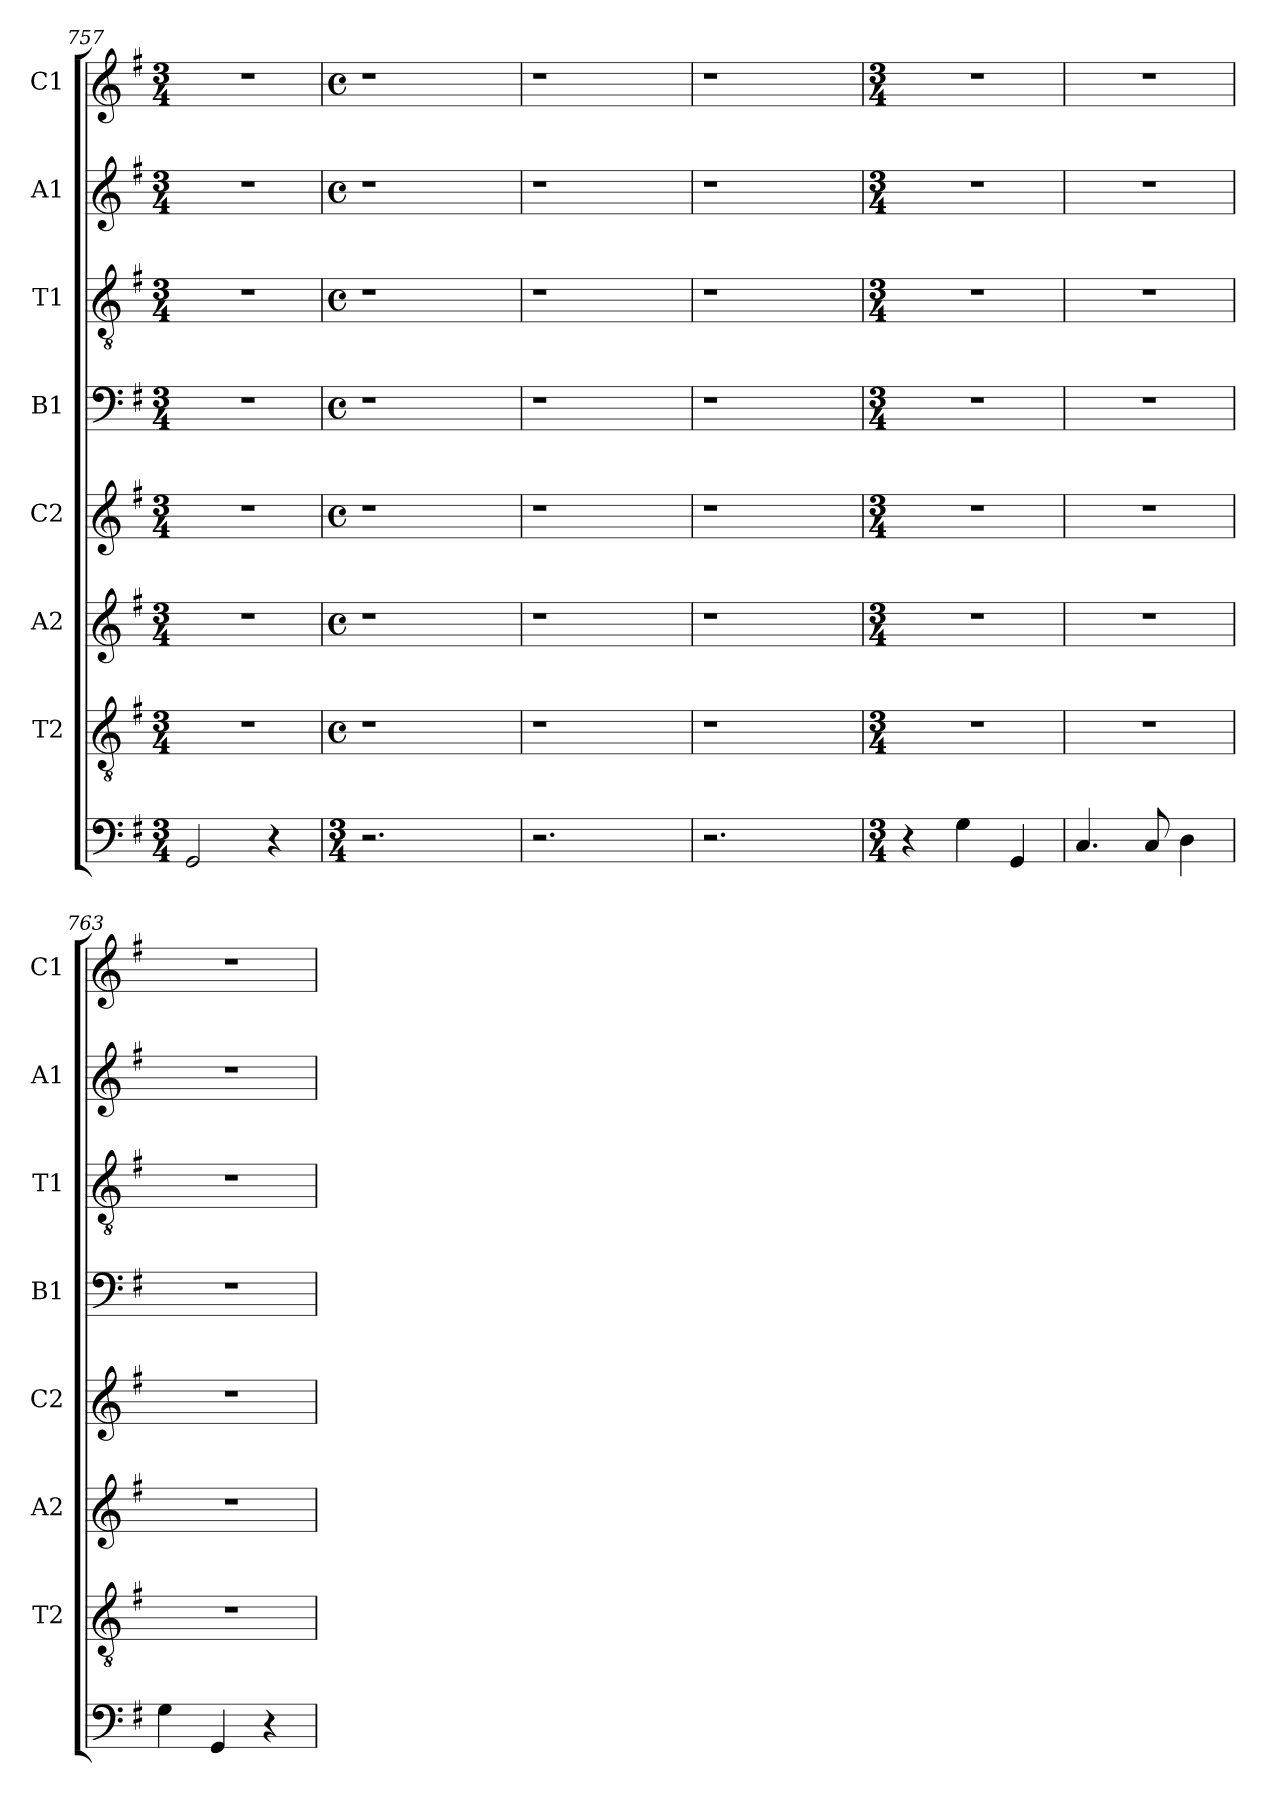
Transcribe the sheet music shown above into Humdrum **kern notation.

**kern	**kern	**kern	**kern	**kern	**kern	**kern	**kern
*part8	*part7	*part6	*part5	*part4	*part3	*part2	*part1
*staff8	*staff7	*staff6	*staff5	*staff4	*staff3	*staff2	*staff1
*	*I"T2	*I"A2	*I"C2	*I"B1	*I"T1	*I"A1	*I"C1
*	*I'T2	*I'A2	*I'C2	*I'B1	*I'T1	*I'A1	*I'C1
*clefF4	*clefGv2	*clefG2	*clefG2	*clefF4	*clefGv2	*clefG2	*clefG2
*k[f#]	*k[f#]	*k[f#]	*k[f#]	*k[f#]	*k[f#]	*k[f#]	*k[f#]
*G:	*G:	*G:	*G:	*G:	*G:	*G:	*G:
*M3/4	*M3/4	*M3/4	*M3/4	*M3/4	*M3/4	*M3/4	*M3/4
=757	=757	=757	=757	=757	=757	=757	=757
2GG/	2.r	2.r	2.r	2.r	2.r	2.r	2.r
4r	.	.	.	.	.	.	.
=758	=758	=758	=758	=758	=758	=758	=758
*M3/4	*M4/4	*M4/4	*M4/4	*M4/4	*M4/4	*M4/4	*M4/4
*	*met(c)	*met(c)	*met(c)	*met(c)	*met(c)	*met(c)	*met(c)
2.r	1r	1r	1r	1r	1r	1r	1r
4ryy	.	.	.	.	.	.	.
=759	=759	=759	=759	=759	=759	=759	=759
2.r	1r	1r	1r	1r	1r	1r	1r
4ryy	.	.	.	.	.	.	.
=760	=760	=760	=760	=760	=760	=760	=760
2.r	1r	1r	1r	1r	1r	1r	1r
4ryy	.	.	.	.	.	.	.
=761	=761	=761	=761	=761	=761	=761	=761
*M3/4	*M3/4	*M3/4	*M3/4	*M3/4	*M3/4	*M3/4	*M3/4
4r	2.r	2.r	2.r	2.r	2.r	2.r	2.r
4G\	.	.	.	.	.	.	.
4GG/	.	.	.	.	.	.	.
=762	=762	=762	=762	=762	=762	=762	=762
4.C/	2.r	2.r	2.r	2.r	2.r	2.r	2.r
8C/	.	.	.	.	.	.	.
4D\	.	.	.	.	.	.	.
=763	=763	=763	=763	=763	=763	=763	=763
4G\	2.r	2.r	2.r	2.r	2.r	2.r	2.r
4GG/	.	.	.	.	.	.	.
4r	.	.	.	.	.	.	.
=	=	=	=	=	=	=	=
*-	*-	*-	*-	*-	*-	*-	*-
